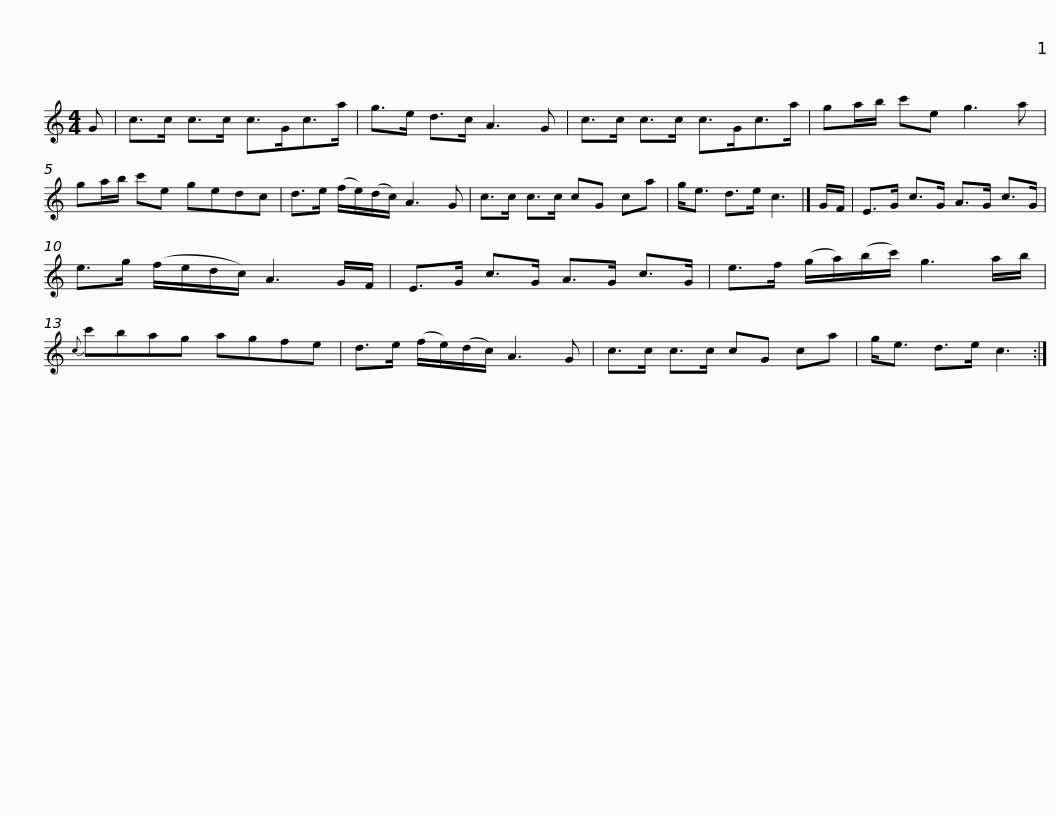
X:1
L:1/8
M:4/4
I:linebreak $
K:C
V:1 treble
V:1
 G | c>c c>c c>Gc>a | g>e d>c A3 G | c>c c>c c>Gc>a | ga/b/ c'e g3 a |$ %5
 ga/b/ c'e gedc | d>e (f/e/)(d/c/) A3 G | c>c c>c cG ca | g<e d>e c3 |] G/F/ | %10
 E>G c>G A>G c>G |$ e>g (f/e/d/c/) A3 G/F/ | E>G c>G A>G c>G | e>f (g/a/)(b/c'/) g3 a/b/ |{c} c'bag agfe |$ %15
 d>e (f/e/)(d/c/) A3 G | c>c c>c cG ca | g<e d>e c3 :| %18
